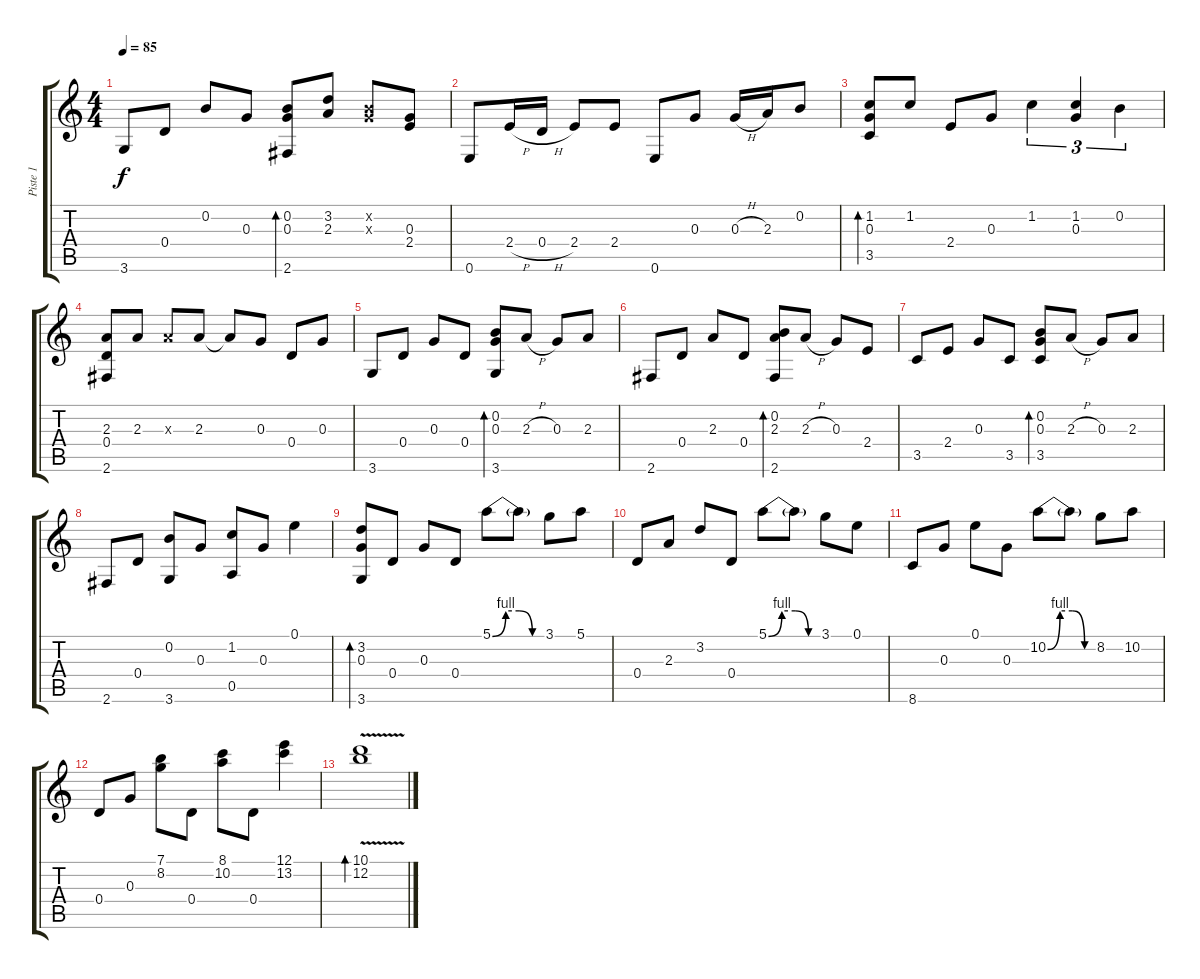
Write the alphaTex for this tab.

\track ("Piste 1" "Piste 1") {instrument acousticguitarsteel}
\staff {score tabs}
\tuning (E4 B3 G3 D3 A2 E2) {hide}
\ts (4 4)
\tempo 85
\clef g2
\ks c
3.6.8{dy f} 0.4.8 0.2.8 0.3.8 (0.2 0.3 2.6).8{bd 240} (3.2 2.3).8 (0.2{x} 0.3{x}).8 (0.3 2.4).8 |
0.6.8 2.4{h}.16 0.4{h}.16 2.4.8 2.4.8 0.6.8 0.3.8 0.3{h}.16 2.3.16 0.2.8 |
(1.2 0.3 3.5).8{bd 240} 1.2.8 2.4.8 0.3.8 1.2.4{tu (3 2)} (1.2 0.3).4{tu (3 2)} 0.2.4{tu (3 2)} |
(2.3 0.4 2.6).8 2.3.8 2.3{x}.8 2.3.8 2.3{t}.8 0.3.8 0.4.8 0.3.8 |
3.6.8 0.4.8 0.3.8 0.4.8 (0.2 0.3 3.6).8{bd 240} 2.3{h}.8 0.3.8 2.3.8 |
2.6.8 0.4.8 2.3.8 0.4.8 (0.2 2.3 2.6).8{bd 240} 2.3{h}.8 0.3.8 2.4.8 |
3.5.8 2.4.8 0.3.8 3.5.8 (0.2 0.3 3.5).8{bd 240} 2.3{h}.8 0.3.8 2.3.8 |
2.6.8 0.4.8 (0.2 3.6).8 0.3.8 (1.2 0.5).8 0.3.8 0.1.4 |
(3.2 0.3 3.6).8{bd 240} 0.4.8 0.3.8 0.4.8 5.1{be (custom 0 0 15 4 30 4 45 0 60 0)}.8 5.1{t}.8 3.1.8 5.1.8 |
0.4.8 2.3.8 3.2.8 0.4.8 5.1{be (custom 0 0 15 4 30 4 45 0 60 0)}.8 5.1{t}.8 3.1.8 0.1.8 |
8.6.8 0.3.8 0.1.8 0.3.8 10.2{be (custom 0 0 15 4 30 4 45 0 60 0)}.8 10.2{t}.8 8.2.8 10.2.8 |
0.4.8 0.3.8 (7.1 8.2).8 0.4.8 (8.1 10.2).8 0.4.8 (12.1 13.2).4 |
(10.1{v} 12.2{v}).1{bd 240}
